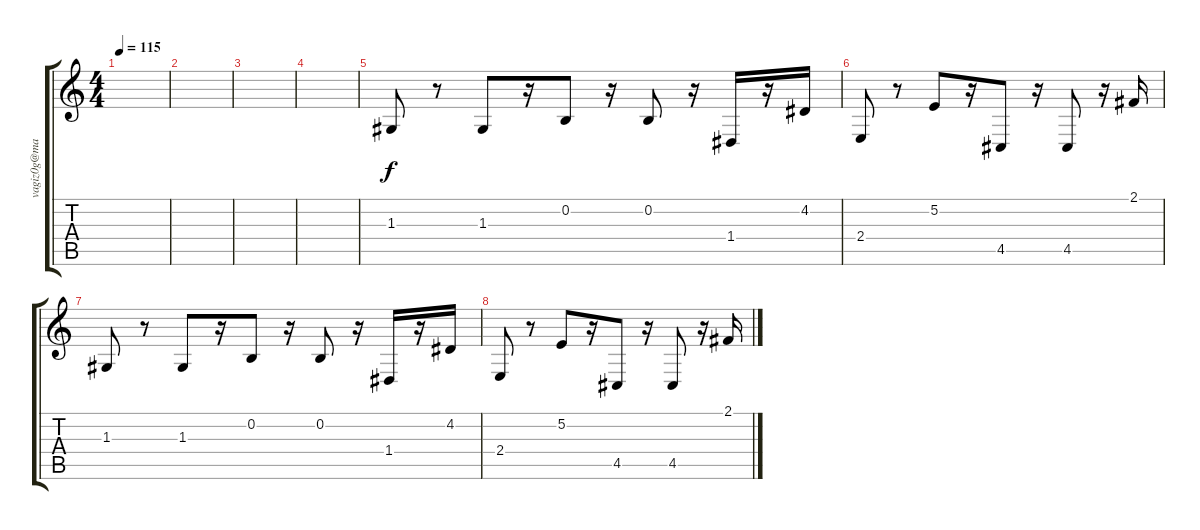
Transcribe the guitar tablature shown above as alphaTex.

\track ("vagiz0g@mail.ru" "vagiz0g@ma") {instrument celesta}
\staff {score tabs}
\tuning (E4 B3 G3 D3 A2 E2) {hide}
\ts (4 4)
\tempo 115
\clef g2
\ks c
|
|
|
|
1.3.8 r.8 1.3.8 r.16 0.2.8 r.16 0.2.8 r.16 1.4.16 r.16 4.2.16 |
2.4.8 r.8 5.2.8 r.16 4.5.8 r.16 4.5.8 r.16 2.1.16 |
1.3.8 r.8 1.3.8 r.16 0.2.8 r.16 0.2.8 r.16 1.4.16 r.16 4.2.16 |
2.4.8 r.8 5.2.8 r.16 4.5.8 r.16 4.5.8 r.16 2.1.16
